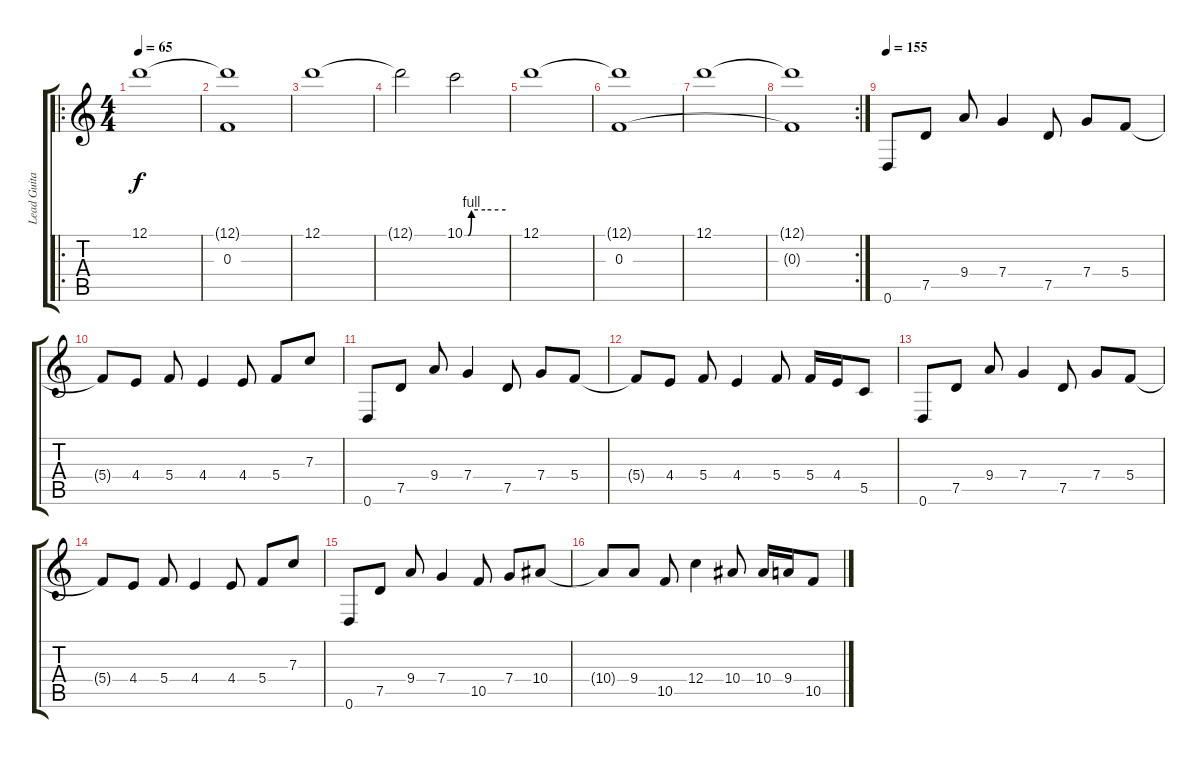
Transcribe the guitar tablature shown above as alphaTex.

\track ("Lead Guitar (Sami Yli-Sirnio)" "Lead Guita") {instrument distortionguitar}
\staff {score tabs}
\tuning (D4 A3 F3 C3 G2 D2) {hide}
\ro
\ts (4 4)
\tempo 65
\clef g2
\ks c
12.1.1{dy f} |
(12.1{t} 0.3).1 |
12.1.1 |
12.1{t}.2 10.1{be (custom 0 0 5 0 10 4 30 4 60 4)}.2 |
12.1.1 |
(12.1{t} 0.3).1 |
12.1.1 |
\rc 2
(12.1{t} 0.3{t}).1 |
\tempo 155
0.6.8 7.5.8 9.4.8 7.4.4 7.5.8 7.4.8 5.4.8 |
5.4{t}.8 4.4.8 5.4.8 4.4.4 4.4.8 5.4.8 7.3.8 |
0.6.8 7.5.8 9.4.8 7.4.4 7.5.8 7.4.8 5.4.8 |
5.4{t}.8 4.4.8 5.4.8 4.4.4 5.4.8 5.4.16 4.4.16 5.5.8 |
0.6.8 7.5.8 9.4.8 7.4.4 7.5.8 7.4.8 5.4.8 |
5.4{t}.8 4.4.8 5.4.8 4.4.4 4.4.8 5.4.8 7.3.8 |
0.6.8 7.5.8 9.4.8 7.4.4 10.5.8 7.4.8 10.4.8 |
10.4{t}.8 9.4.8 10.5.8 12.4.4 10.4.8 10.4.16 9.4.16 10.5.8
